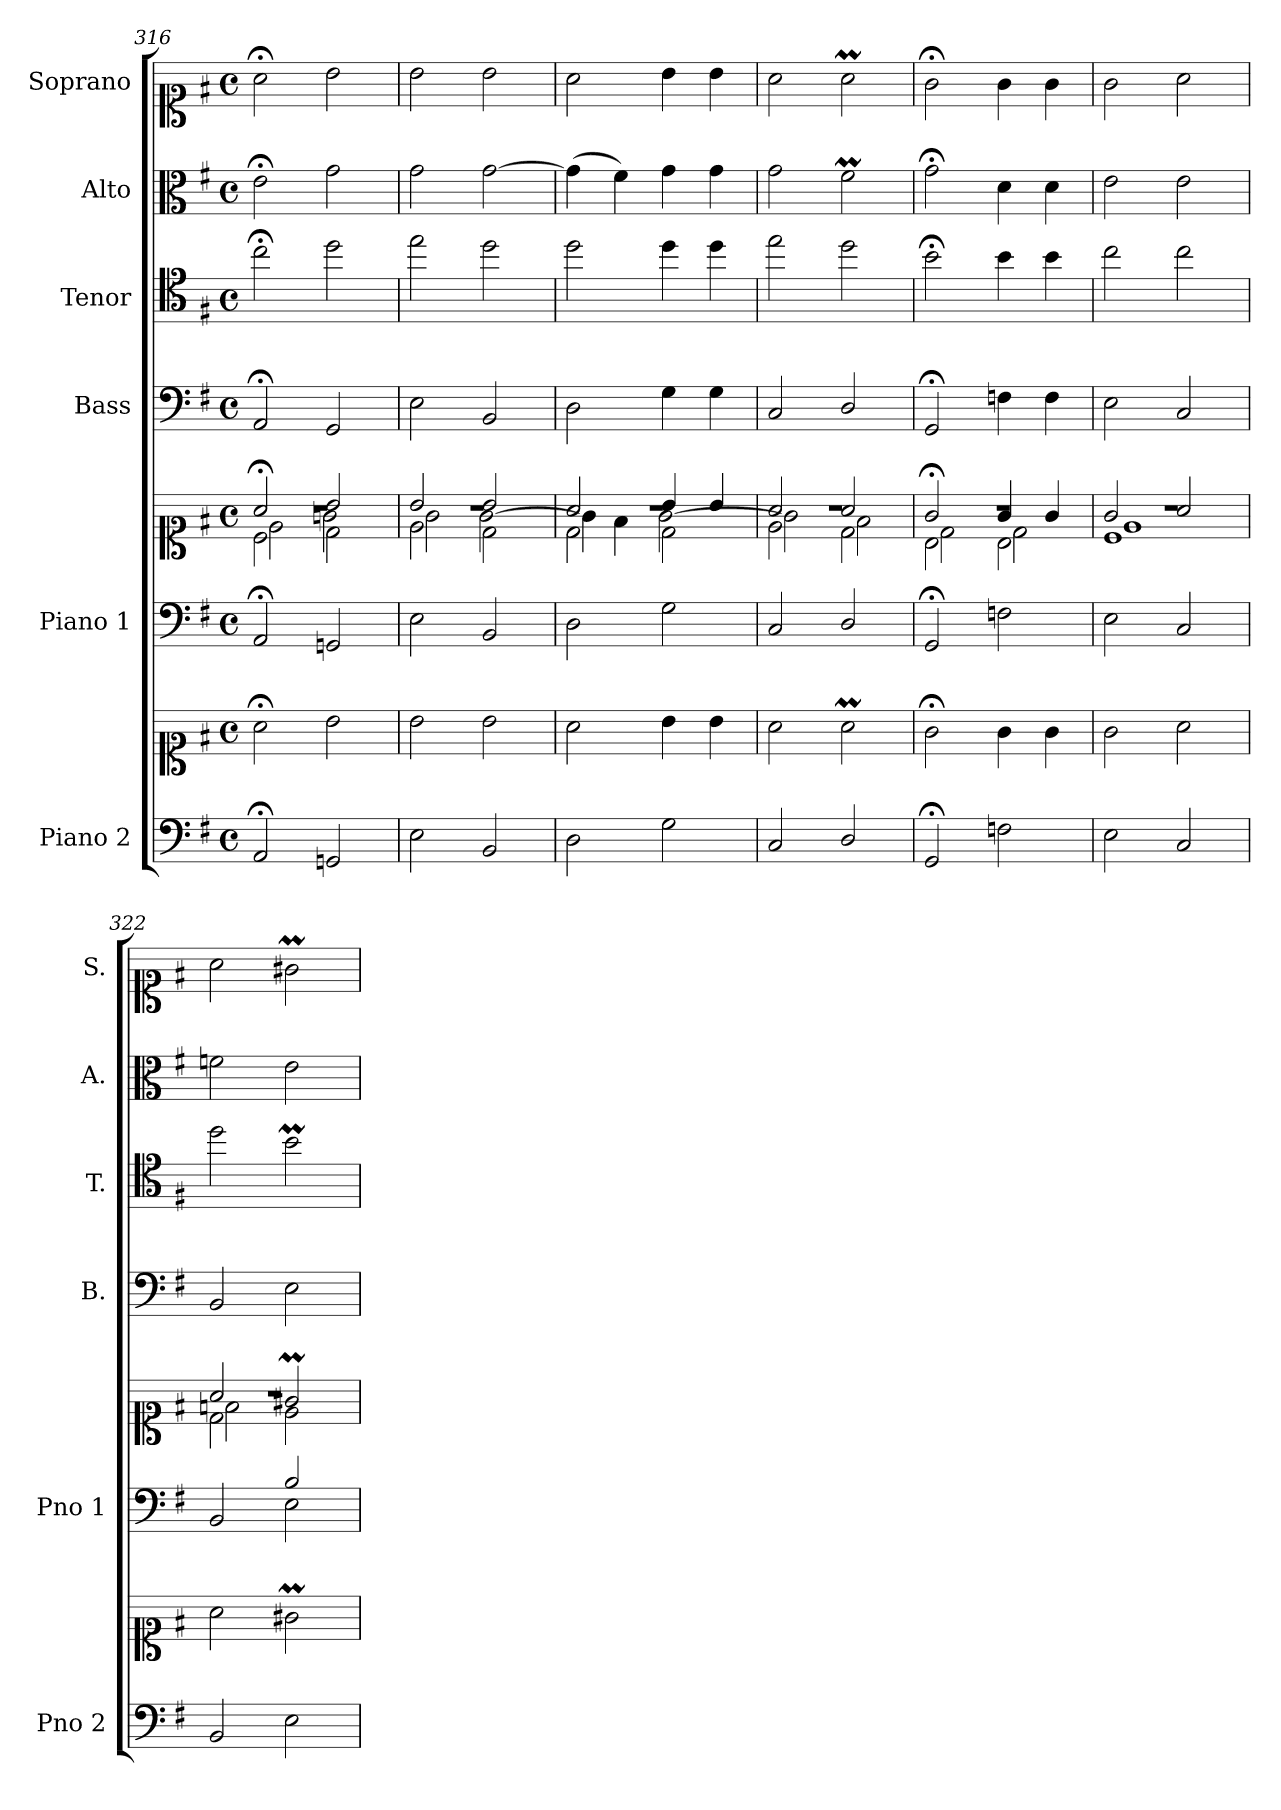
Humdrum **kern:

**kern	**kern	**kern	**kern	**kern	**kern	**kern	**kern
*part6	*part6	*part5	*part5	*part4	*part3	*part2	*part1
*staff8	*staff7	*staff6	*staff5	*staff4	*staff3	*staff2	*staff1
*I"Piano 2	*	*I"Piano 1	*	*I"Bass	*I"Tenor	*I"Alto	*I"Soprano
*I'Pno 2	*	*I'Pno 1	*	*I'B.	*I'T.	*I'A.	*I'S.
!!LO:PB:g=z
*clefF4	*clefC1	*clefF4	*clefC1	*clefF4	*clefC4	*clefC3	*clefC1
*	*	*	*	*	*ITrd7c12	*	*
*k[f#]	*k[f#]	*k[f#]	*k[f#]	*k[f#]	*k[f#]	*k[f#]	*k[f#]
*G:	*G:	*G:	*G:	*G:	*G:	*G:	*G:
*M4/4	*M4/4	*M4/4	*M4/4	*M4/4	*M4/4	*M4/4	*M4/4
*met(c)	*met(c)	*met(c)	*met(c)	*met(c)	*met(c)	*met(c)	*met(c)
=316	=316	=316	=316	=316	=316	=316	=316
*	*	*	*^	*	*	*	*
*	*	*	*	*^	*	*	*	*
*	*	*	*	*	*^	*	*	*	*
2AA;/	2a;<\	2AA;/	2a;</	2c\	2e\	1r	2AA;</	2c;<\	2e;<\	2a;<\
2GGn/	2b\	2GGn/	2b/	2d\	2gn\	.	2GG/	2d\	2g\	2b\
=317	=317	=317	=317	=317	=317	=317	=317	=317	=317	=317
2E\	2b\	2E\	2b/	2e\	2g\	1r	2E\	2e\	2g\	2b\
2BB/	2b\	2BB/	2b/	2d\	[<2g\	.	2BB/	2d\	[>2g\	2b\
=318	=318	=318	=318	=318	=318	=318	=318	=318	=318	=318
2D\	2a\	2D\	2a/	2d\	4g\]	1r	2D\	2d\	(4g\]	2a\
.	.	.	.	.	4f#\	.	.	.	4f#\)	.
2G\	4b\	2G\	4b/	2d\	[<2g\	.	4G\	4d\	4g\	4b\
.	4b\	.	4b/	.	.	.	4G\	4d\	4g\	4b\
=319	=319	=319	=319	=319	=319	=319	=319	=319	=319	=319
2C/	2a\	2C/	2a/	2e\	2g\]	1r	2C/	2e\	2g\	2a\
2D/	2aM\	2D/	2a/	2d\	2f#\	.	2D/	2d\	2f#m\	2aM\
=320	=320	=320	=320	=320	=320	=320	=320	=320	=320	=320
2GG;/	2g;<\	2GG;/	2g;</	2B\	2d\	1r	2GG;</	2B;<\	2g;<\	2g;<\
2Fn\	4g\	2Fn\	4g/	2B\	2d\	.	4Fn\	4B\	4d\	4g\
.	4g\	.	4g/	.	.	.	4F\	4B\	4d\	4g\
=321	=321	=321	=321	=321	=321	=321	=321	=321	=321	=321
2E\	2g\	2E\	2g/	1c\	1e\	1r	2E\	2c\	2e\	2g\
2C/	2a\	2C/	2a/	.	.	.	2C/	2c\	2e\	2a\
=322	=322	=322	=322	=322	=322	=322	=322	=322	=322	=322
*	*	*^	*	*	*	*	*	*	*	*
2BB/	2a\	2ryy	2BB/	2a/	2d\	2fn\	1r	2BB/	2d\	2fn\	2a\
2E\	2g#Xm\	2B/	2E\	2g#Xm/	2ryy	2e\	.	2E\	2Bm\	2e\	2g#Xm\
*	*	*v	*v	*	*	*	*	*	*	*	*
*	*	*	*v	*v	*v	*v	*	*	*	*
=	=	=	=	=	=	=	=
*-	*-	*-	*-	*-	*-	*-	*-
